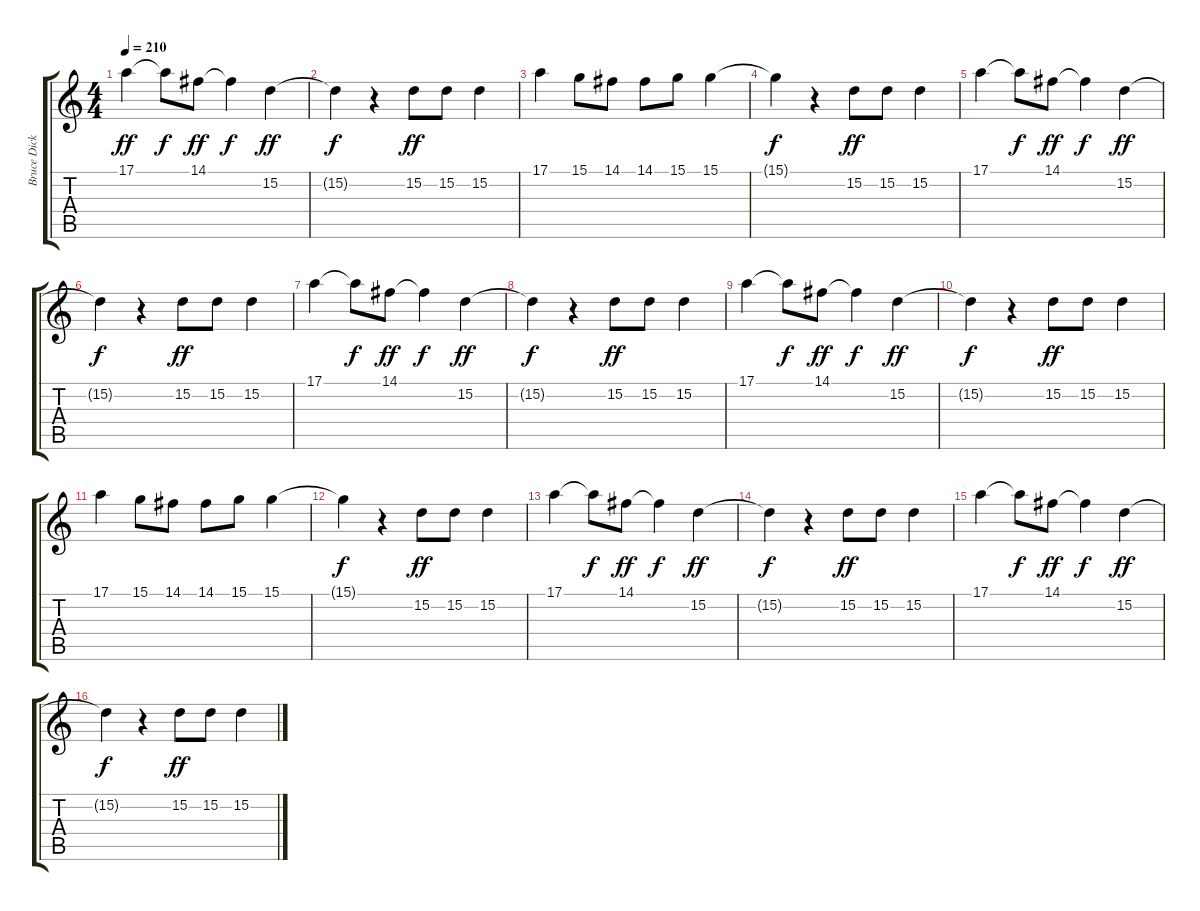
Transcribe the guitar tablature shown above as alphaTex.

\track ("Bruce Dickinson" "Bruce Dick") {instrument choiraahs}
\staff {score tabs}
\tuning (E4 B3 G3 D3 A2 E2) {hide}
\ts (4 4)
\tempo 210
\clef g2
\ks c
17.1.4{dy ff} 17.1{t}.8{dy f} 14.1.8{dy ff} 14.1{t}.4{dy f} 15.2.4{dy ff} |
15.2{t}.4{dy f} r.4 15.2.8{dy ff} 15.2.8 15.2.4 |
17.1.4 15.1.8 14.1.8 14.1.8 15.1.8 15.1.4 |
15.1{t}.4{dy f} r.4 15.2.8{dy ff} 15.2.8 15.2.4 |
17.1.4 17.1{t}.8{dy f} 14.1.8{dy ff} 14.1{t}.4{dy f} 15.2.4{dy ff} |
15.2{t}.4{dy f} r.4 15.2.8{dy ff} 15.2.8 15.2.4 |
17.1.4 17.1{t}.8{dy f} 14.1.8{dy ff} 14.1{t}.4{dy f} 15.2.4{dy ff} |
15.2{t}.4{dy f} r.4 15.2.8{dy ff} 15.2.8 15.2.4 |
17.1.4 17.1{t}.8{dy f} 14.1.8{dy ff} 14.1{t}.4{dy f} 15.2.4{dy ff} |
15.2{t}.4{dy f} r.4 15.2.8{dy ff} 15.2.8 15.2.4 |
17.1.4 15.1.8 14.1.8 14.1.8 15.1.8 15.1.4 |
15.1{t}.4{dy f} r.4 15.2.8{dy ff} 15.2.8 15.2.4 |
17.1.4 17.1{t}.8{dy f} 14.1.8{dy ff} 14.1{t}.4{dy f} 15.2.4{dy ff} |
15.2{t}.4{dy f} r.4 15.2.8{dy ff} 15.2.8 15.2.4 |
17.1.4 17.1{t}.8{dy f} 14.1.8{dy ff} 14.1{t}.4{dy f} 15.2.4{dy ff} |
15.2{t}.4{dy f} r.4 15.2.8{dy ff} 15.2.8 15.2.4
